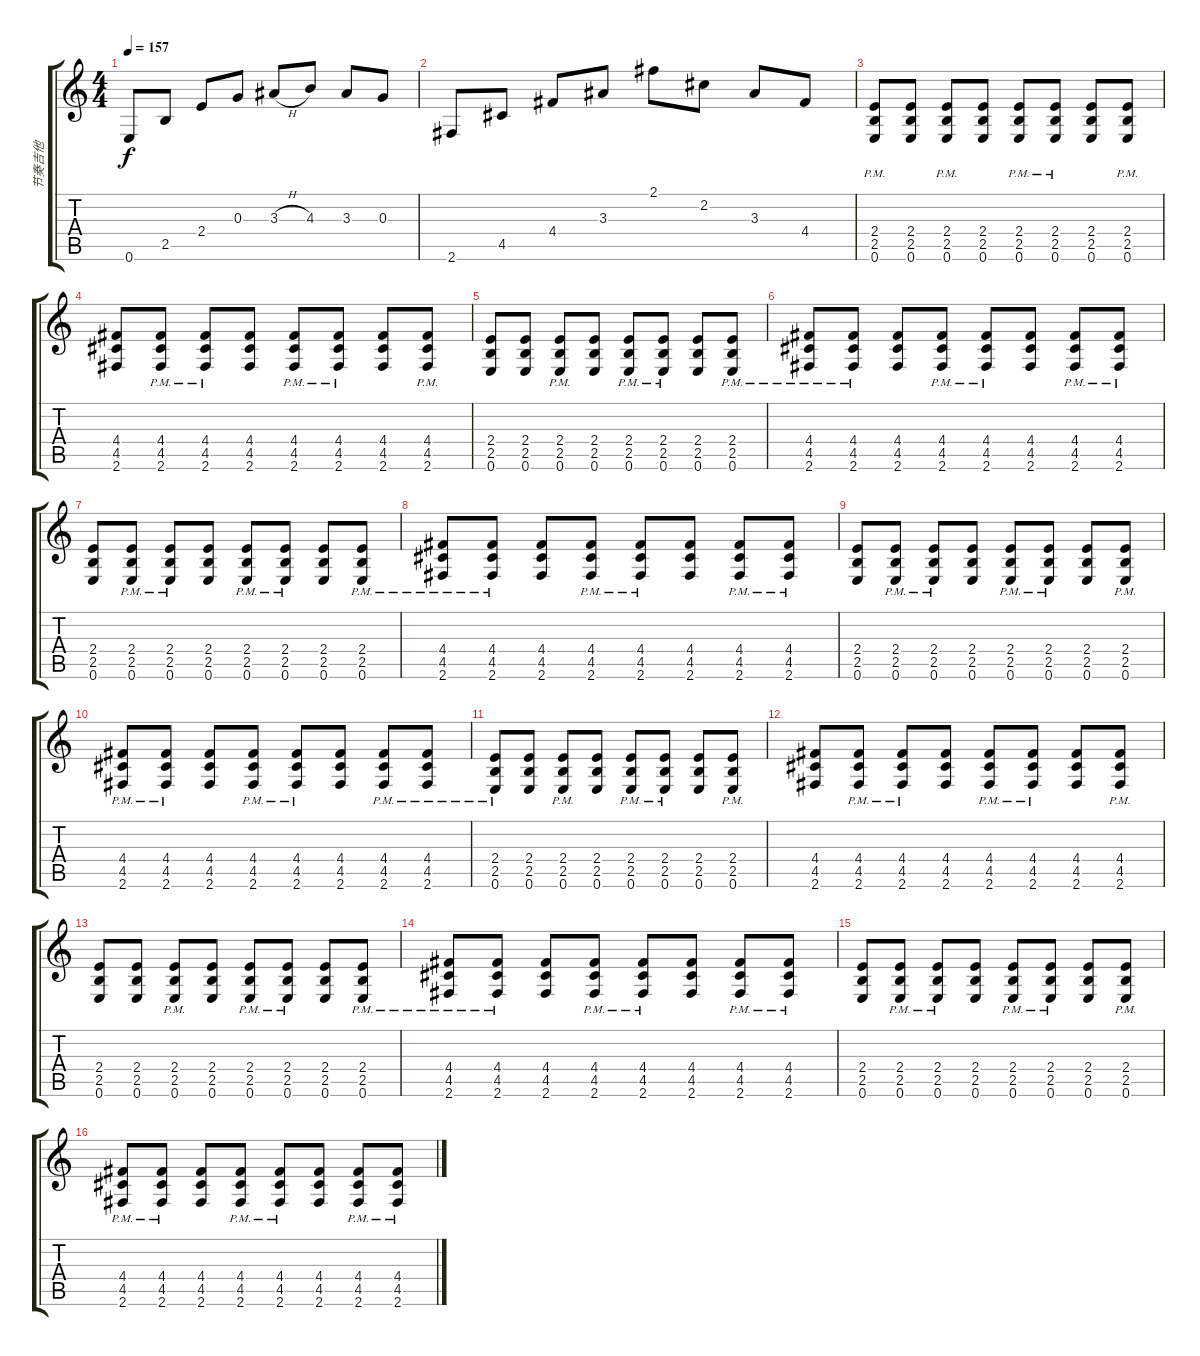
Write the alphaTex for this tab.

\track ("节奏吉他" "节奏吉他") {instrument distortionguitar}
\staff {score tabs}
\tuning (E4 B3 G3 D3 A2 E2) {hide}
\ts (4 4)
\tempo 157
\clef g2
\ks c
0.6.8{dy f} 2.5.8 2.4.8 0.3.8 3.3{h}.8 4.3.8 3.3.8 0.3.8 |
2.6.8 4.5.8 4.4.8 3.3.8 2.1.8 2.2.8 3.3.8 4.4.8 |
(2.4{pm} 2.5{pm} 0.6{pm}).8 (2.4 2.5 0.6).8 (2.4{pm} 2.5{pm} 0.6{pm}).8 (2.4 2.5 0.6).8 (2.4{pm} 2.5{pm} 0.6{pm}).8 (2.4{pm} 2.5{pm} 0.6{pm}).8 (2.4 2.5 0.6).8 (2.4{pm} 2.5{pm} 0.6{pm}).8 |
(4.4 4.5 2.6).8 (4.4{pm} 4.5{pm} 2.6{pm}).8 (4.4{pm} 4.5{pm} 2.6{pm}).8 (4.4 4.5 2.6).8 (4.4{pm} 4.5{pm} 2.6{pm}).8 (4.4{pm} 4.5{pm} 2.6{pm}).8 (4.4 4.5 2.6).8 (4.4{pm} 4.5{pm} 2.6{pm}).8 |
(2.4 2.5 0.6).8 (2.4 2.5 0.6).8 (2.4{pm} 2.5{pm} 0.6{pm}).8 (2.4 2.5 0.6).8 (2.4{pm} 2.5{pm} 0.6{pm}).8 (2.4{pm} 2.5{pm} 0.6{pm}).8 (2.4 2.5 0.6).8 (2.4{pm} 2.5{pm} 0.6{pm}).8 |
(4.4{pm} 4.5{pm} 2.6{pm}).8 (4.4{pm} 4.5{pm} 2.6{pm}).8 (4.4 4.5 2.6).8 (4.4{pm} 4.5{pm} 2.6{pm}).8 (4.4{pm} 4.5{pm} 2.6{pm}).8 (4.4 4.5 2.6).8 (4.4{pm} 4.5{pm} 2.6{pm}).8 (4.4{pm} 4.5{pm} 2.6{pm}).8 |
(2.4 2.5 0.6).8 (2.4{pm} 2.5{pm} 0.6{pm}).8 (2.4{pm} 2.5{pm} 0.6{pm}).8 (2.4 2.5 0.6).8 (2.4{pm} 2.5{pm} 0.6{pm}).8 (2.4{pm} 2.5{pm} 0.6{pm}).8 (2.4 2.5 0.6).8 (2.4{pm} 2.5{pm} 0.6{pm}).8 |
(4.4{pm} 4.5{pm} 2.6{pm}).8 (4.4{pm} 4.5{pm} 2.6{pm}).8 (4.4 4.5 2.6).8 (4.4{pm} 4.5{pm} 2.6{pm}).8 (4.4{pm} 4.5{pm} 2.6{pm}).8 (4.4 4.5 2.6).8 (4.4{pm} 4.5{pm} 2.6{pm}).8 (4.4{pm} 4.5{pm} 2.6{pm}).8 |
(2.4 2.5 0.6).8 (2.4{pm} 2.5{pm} 0.6{pm}).8 (2.4{pm} 2.5{pm} 0.6{pm}).8 (2.4 2.5 0.6).8 (2.4{pm} 2.5{pm} 0.6{pm}).8 (2.4{pm} 2.5{pm} 0.6{pm}).8 (2.4 2.5 0.6).8 (2.4{pm} 2.5{pm} 0.6{pm}).8 |
(4.4{pm} 4.5{pm} 2.6{pm}).8 (4.4{pm} 4.5{pm} 2.6{pm}).8 (4.4 4.5 2.6).8 (4.4{pm} 4.5{pm} 2.6{pm}).8 (4.4{pm} 4.5{pm} 2.6{pm}).8 (4.4 4.5 2.6).8 (4.4{pm} 4.5{pm} 2.6{pm}).8 (4.4{pm} 4.5{pm} 2.6{pm}).8 |
(2.4{pm} 2.5{pm} 0.6{pm}).8 (2.4 2.5 0.6).8 (2.4{pm} 2.5{pm} 0.6{pm}).8 (2.4 2.5 0.6).8 (2.4{pm} 2.5{pm} 0.6{pm}).8 (2.4{pm} 2.5{pm} 0.6{pm}).8 (2.4 2.5 0.6).8 (2.4{pm} 2.5{pm} 0.6{pm}).8 |
(4.4 4.5 2.6).8 (4.4{pm} 4.5{pm} 2.6{pm}).8 (4.4{pm} 4.5{pm} 2.6{pm}).8 (4.4 4.5 2.6).8 (4.4{pm} 4.5{pm} 2.6{pm}).8 (4.4{pm} 4.5{pm} 2.6{pm}).8 (4.4 4.5 2.6).8 (4.4{pm} 4.5{pm} 2.6{pm}).8 |
(2.4 2.5 0.6).8 (2.4 2.5 0.6).8 (2.4{pm} 2.5{pm} 0.6{pm}).8 (2.4 2.5 0.6).8 (2.4{pm} 2.5{pm} 0.6{pm}).8 (2.4{pm} 2.5{pm} 0.6{pm}).8 (2.4 2.5 0.6).8 (2.4{pm} 2.5{pm} 0.6{pm}).8 |
(4.4{pm} 4.5{pm} 2.6{pm}).8 (4.4{pm} 4.5{pm} 2.6{pm}).8 (4.4 4.5 2.6).8 (4.4{pm} 4.5{pm} 2.6{pm}).8 (4.4{pm} 4.5{pm} 2.6{pm}).8 (4.4 4.5 2.6).8 (4.4{pm} 4.5{pm} 2.6{pm}).8 (4.4{pm} 4.5{pm} 2.6{pm}).8 |
(2.4 2.5 0.6).8 (2.4{pm} 2.5{pm} 0.6{pm}).8 (2.4{pm} 2.5{pm} 0.6{pm}).8 (2.4 2.5 0.6).8 (2.4{pm} 2.5{pm} 0.6{pm}).8 (2.4{pm} 2.5{pm} 0.6{pm}).8 (2.4 2.5 0.6).8 (2.4{pm} 2.5{pm} 0.6{pm}).8 |
(4.4{pm} 4.5{pm} 2.6{pm}).8 (4.4{pm} 4.5{pm} 2.6{pm}).8 (4.4 4.5 2.6).8 (4.4{pm} 4.5{pm} 2.6{pm}).8 (4.4{pm} 4.5{pm} 2.6{pm}).8 (4.4 4.5 2.6).8 (4.4{pm} 4.5{pm} 2.6{pm}).8 (4.4{pm} 4.5{pm} 2.6{pm}).8
